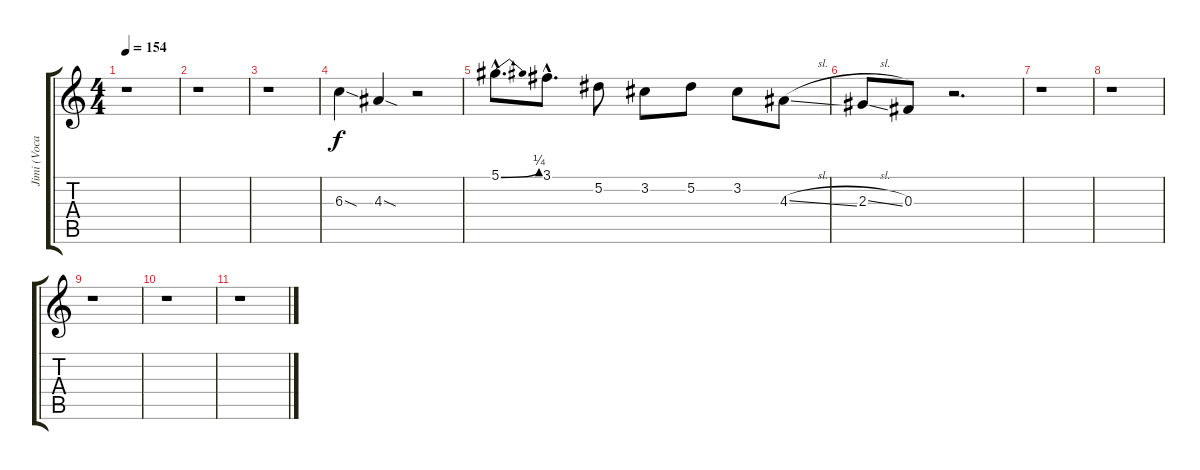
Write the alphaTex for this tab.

\track ("Jimi (Vocals)" "Jimi (Voca") {instrument distortionguitar}
\staff {score tabs}
\tuning (Eb4 Bb3 Gb3 Db3 Ab2 Eb2) {hide}
\ts (4 4)
\tempo 154
\clef g2
\ks c
r.1{dy f} |
r.1 |
r.1 |
6.3{sod}.4 4.3{sod}.4 r.2 |
5.1{be (bend 0 0 60 1) hac}.8{d} 3.1{hac}.8{d} 5.2.8 3.2.8 5.2.8 3.2.8 4.3{sl}.8 |
2.3{sl}.8 0.3.8 r.2{d} |
r.1 |
r.1 |
r.1 |
r.1 |
r.1
